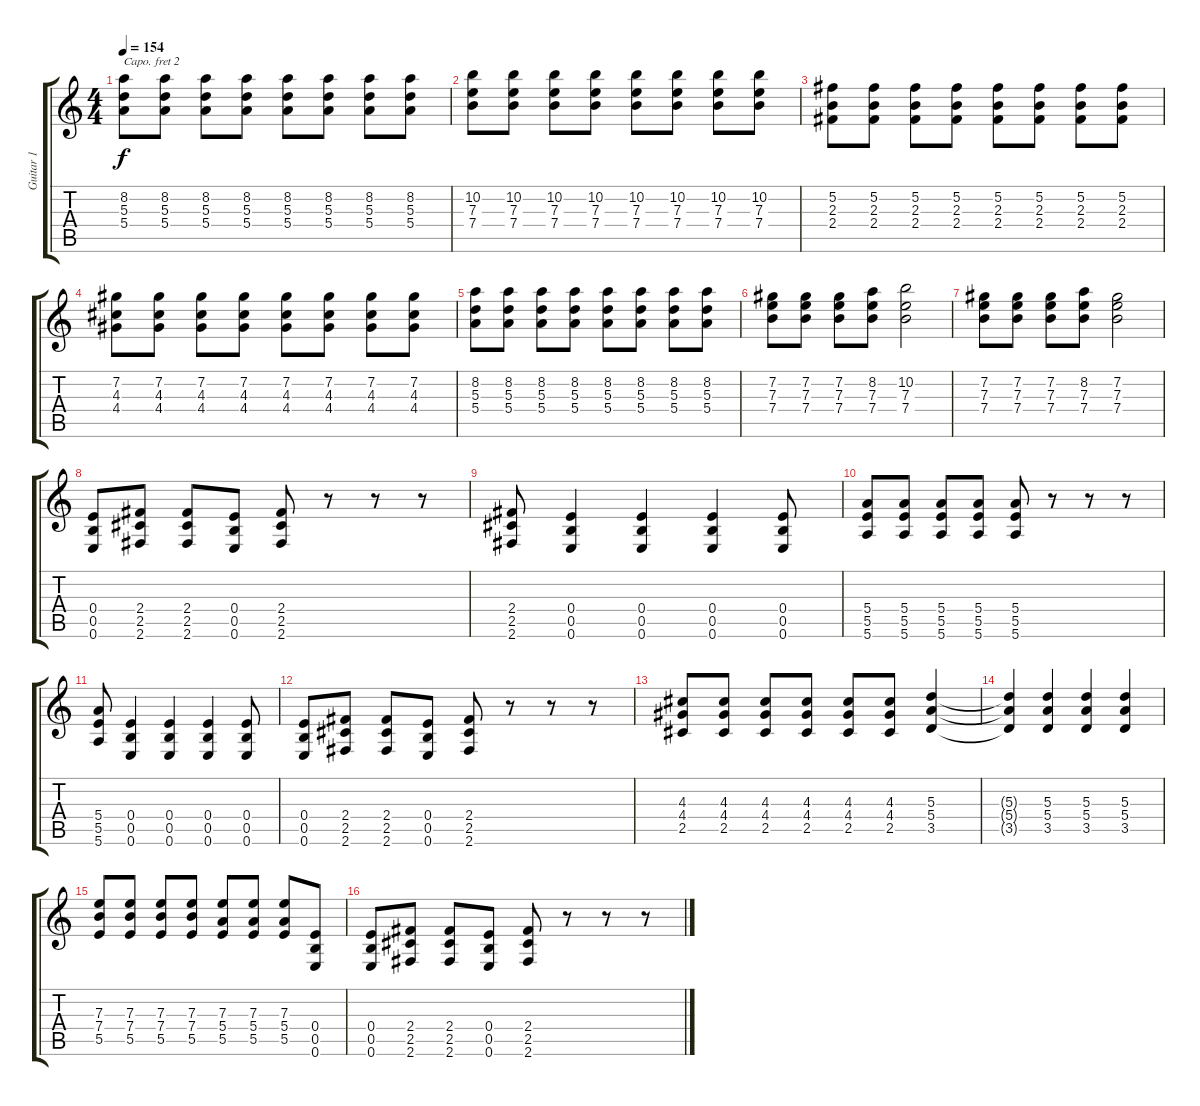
\track ("Guitar 1" "Guitar 1") {instrument electricguitarclean}
\staff {score tabs}
\capo 2
\tuning (E4 B3 G3 D3 A2 D2) {hide}
\ts (4 4)
\tempo 154
\clef g2
\ks c
(8.2 5.3 5.4).8{dy f} (8.2 5.3 5.4).8 (8.2 5.3 5.4).8 (8.2 5.3 5.4).8 (8.2 5.3 5.4).8 (8.2 5.3 5.4).8 (8.2 5.3 5.4).8 (8.2 5.3 5.4).8 |
(10.2 7.3 7.4).8 (10.2 7.3 7.4).8 (10.2 7.3 7.4).8 (10.2 7.3 7.4).8 (10.2 7.3 7.4).8 (10.2 7.3 7.4).8 (10.2 7.3 7.4).8 (10.2 7.3 7.4).8 |
(5.2 2.3 2.4).8 (5.2 2.3 2.4).8 (5.2 2.3 2.4).8 (5.2 2.3 2.4).8 (5.2 2.3 2.4).8 (5.2 2.3 2.4).8 (5.2 2.3 2.4).8 (5.2 2.3 2.4).8 |
(7.2 4.3 4.4).8 (7.2 4.3 4.4).8 (7.2 4.3 4.4).8 (7.2 4.3 4.4).8 (7.2 4.3 4.4).8 (7.2 4.3 4.4).8 (7.2 4.3 4.4).8 (7.2 4.3 4.4).8 |
(8.2 5.3 5.4).8 (8.2 5.3 5.4).8 (8.2 5.3 5.4).8 (8.2 5.3 5.4).8 (8.2 5.3 5.4).8 (8.2 5.3 5.4).8 (8.2 5.3 5.4).8 (8.2 5.3 5.4).8 |
(7.2 7.3 7.4).8 (7.2 7.3 7.4).8 (7.2 7.3 7.4).8 (8.2 7.3 7.4).8 (10.2 7.3 7.4).2 |
(7.2 7.3 7.4).8 (7.2 7.3 7.4).8 (7.2 7.3 7.4).8 (8.2 7.3 7.4).8 (7.2 7.3 7.4).2 |
(0.4 0.5 0.6).8 (2.4 2.5 2.6).8 (2.4 2.5 2.6).8 (0.4 0.5 0.6).8 (2.4 2.5 2.6).8 r.8 r.8 r.8 |
(2.4 2.5 2.6).8 (0.4 0.5 0.6).4 (0.4 0.5 0.6).4 (0.4 0.5 0.6).4 (0.4 0.5 0.6).8 |
(5.4 5.5 5.6).8 (5.4 5.5 5.6).8 (5.4 5.5 5.6).8 (5.4 5.5 5.6).8 (5.4 5.5 5.6).8 r.8 r.8 r.8 |
(5.4 5.5 5.6).8 (0.4 0.5 0.6).4 (0.4 0.5 0.6).4 (0.4 0.5 0.6).4 (0.4 0.5 0.6).8 |
(0.4 0.5 0.6).8 (2.4 2.5 2.6).8 (2.4 2.5 2.6).8 (0.4 0.5 0.6).8 (2.4 2.5 2.6).8 r.8 r.8 r.8 |
(4.3 4.4 2.5).8 (4.3 4.4 2.5).8 (4.3 4.4 2.5).8 (4.3 4.4 2.5).8 (4.3 4.4 2.5).8 (4.3 4.4 2.5).8 (5.3 5.4 3.5).4 |
(5.3{t} 5.4{t} 3.5{t}).4 (5.3 5.4 3.5).4 (5.3 5.4 3.5).4 (5.3 5.4 3.5).4 |
(7.3 7.4 5.5).8 (7.3 7.4 5.5).8 (7.3 7.4 5.5).8 (7.3 7.4 5.5).8 (7.3 5.4 5.5).8 (7.3 5.4 5.5).8 (7.3 5.4 5.5).8 (0.4 0.5 0.6).8 |
(0.4 0.5 0.6).8 (2.4 2.5 2.6).8 (2.4 2.5 2.6).8 (0.4 0.5 0.6).8 (2.4 2.5 2.6).8 r.8 r.8 r.8
